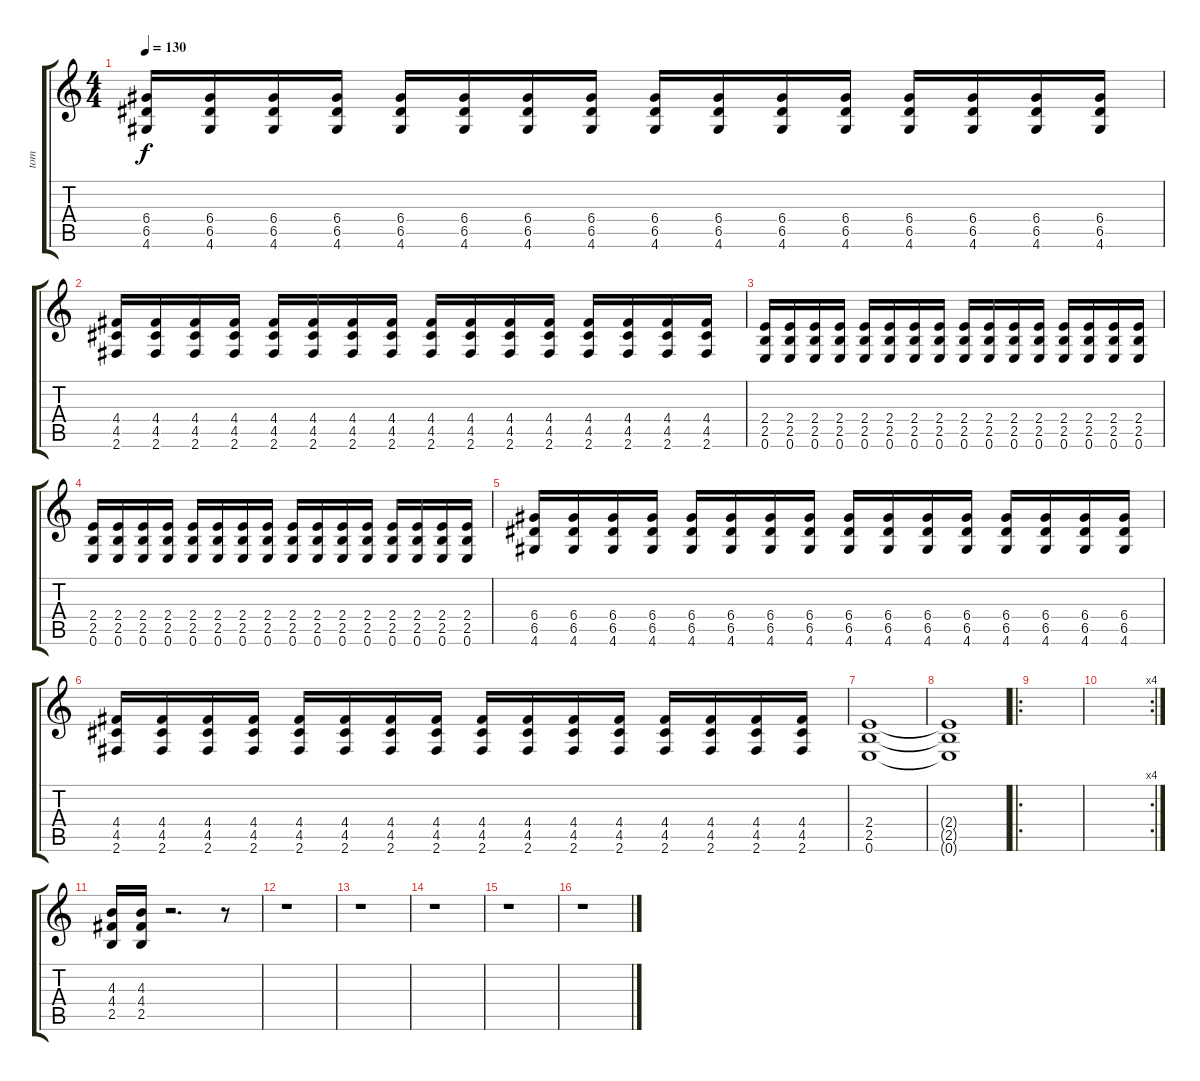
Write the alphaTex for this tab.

\track ("tom" "tom") {instrument distortionguitar}
\staff {score tabs}
\tuning (E4 B3 G3 D3 A2 E2) {hide}
\ts (4 4)
\tempo 130
\clef g2
\ks c
(6.4 6.5 4.6).16{dy f} (6.4 6.5 4.6).16 (6.4 6.5 4.6).16 (6.4 6.5 4.6).16 (6.4 6.5 4.6).16 (6.4 6.5 4.6).16 (6.4 6.5 4.6).16 (6.4 6.5 4.6).16 (6.4 6.5 4.6).16 (6.4 6.5 4.6).16 (6.4 6.5 4.6).16 (6.4 6.5 4.6).16 (6.4 6.5 4.6).16 (6.4 6.5 4.6).16 (6.4 6.5 4.6).16 (6.4 6.5 4.6).16 |
(4.4 4.5 2.6).16 (4.4 4.5 2.6).16 (4.4 4.5 2.6).16 (4.4 4.5 2.6).16 (4.4 4.5 2.6).16 (4.4 4.5 2.6).16 (4.4 4.5 2.6).16 (4.4 4.5 2.6).16 (4.4 4.5 2.6).16 (4.4 4.5 2.6).16 (4.4 4.5 2.6).16 (4.4 4.5 2.6).16 (4.4 4.5 2.6).16 (4.4 4.5 2.6).16 (4.4 4.5 2.6).16 (4.4 4.5 2.6).16 |
(2.4 2.5 0.6).16 (2.4 2.5 0.6).16 (2.4 2.5 0.6).16 (2.4 2.5 0.6).16 (2.4 2.5 0.6).16 (2.4 2.5 0.6).16 (2.4 2.5 0.6).16 (2.4 2.5 0.6).16 (2.4 2.5 0.6).16 (2.4 2.5 0.6).16 (2.4 2.5 0.6).16 (2.4 2.5 0.6).16 (2.4 2.5 0.6).16 (2.4 2.5 0.6).16 (2.4 2.5 0.6).16 (2.4 2.5 0.6).16 |
(2.4 2.5 0.6).16 (2.4 2.5 0.6).16 (2.4 2.5 0.6).16 (2.4 2.5 0.6).16 (2.4 2.5 0.6).16 (2.4 2.5 0.6).16 (2.4 2.5 0.6).16 (2.4 2.5 0.6).16 (2.4 2.5 0.6).16 (2.4 2.5 0.6).16 (2.4 2.5 0.6).16 (2.4 2.5 0.6).16 (2.4 2.5 0.6).16 (2.4 2.5 0.6).16 (2.4 2.5 0.6).16 (2.4 2.5 0.6).16 |
(6.4 6.5 4.6).16 (6.4 6.5 4.6).16 (6.4 6.5 4.6).16 (6.4 6.5 4.6).16 (6.4 6.5 4.6).16 (6.4 6.5 4.6).16 (6.4 6.5 4.6).16 (6.4 6.5 4.6).16 (6.4 6.5 4.6).16 (6.4 6.5 4.6).16 (6.4 6.5 4.6).16 (6.4 6.5 4.6).16 (6.4 6.5 4.6).16 (6.4 6.5 4.6).16 (6.4 6.5 4.6).16 (6.4 6.5 4.6).16 |
(4.4 4.5 2.6).16 (4.4 4.5 2.6).16 (4.4 4.5 2.6).16 (4.4 4.5 2.6).16 (4.4 4.5 2.6).16 (4.4 4.5 2.6).16 (4.4 4.5 2.6).16 (4.4 4.5 2.6).16 (4.4 4.5 2.6).16 (4.4 4.5 2.6).16 (4.4 4.5 2.6).16 (4.4 4.5 2.6).16 (4.4 4.5 2.6).16 (4.4 4.5 2.6).16 (4.4 4.5 2.6).16 (4.4 4.5 2.6).16 |
(2.4 2.5 0.6).1 |
(2.4{t} 2.5{t} 0.6{t}).1 |
\ro
|
\rc 4
|
(4.3 4.4 2.5).16 (4.3 4.4 2.5).16 r.2{d} r.8 |
r.1 |
r.1 |
r.1 |
r.1 |
r.1
